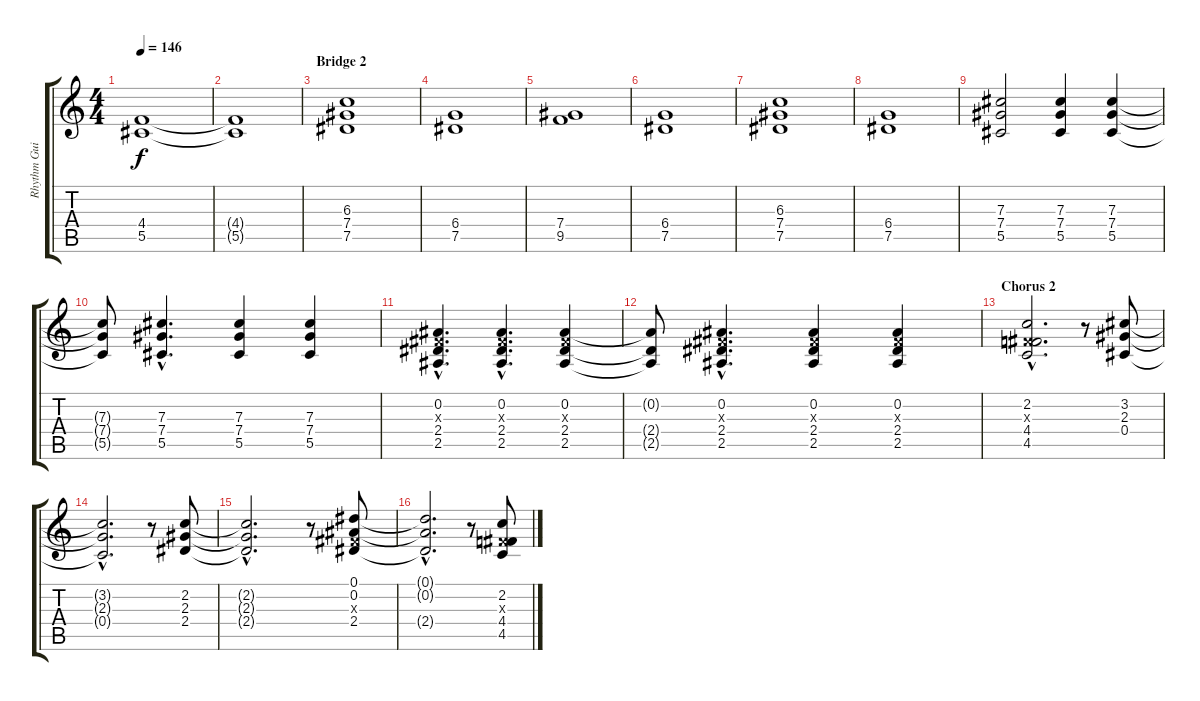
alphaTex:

\track ("Rhythm Guitar" "Rhythm Gui") {instrument distortionguitar}
\staff {score tabs}
\tuning (Eb4 Bb3 Gb3 Db3 Ab2 Eb2) {hide}
\ts (4 4)
\tempo 146
\clef g2
\ks c
(4.4 5.5).1{dy f} |
(4.4{t} 5.5{t}).1 |
\section ("" "Bridge 2")
(6.3 7.4 7.5).1 |
(6.4 7.5).1 |
(7.4 9.5).1 |
(6.4 7.5).1 |
(6.3 7.4 7.5).1 |
(6.4 7.5).1 |
(7.3 7.4 5.5).2 (7.3 7.4 5.5).4 (7.3 7.4 5.5).4 |
(7.3{t} 7.4{t} 5.5{t}).8 (7.3{hac} 7.4{hac} 5.5{hac}).4{d} (7.3 7.4 5.5).4 (7.3 7.4 5.5).4 |
(0.2{hac} 0.3{hac x} 2.4{hac} 2.5{hac}).4{d} (0.2{hac} 0.3{hac x} 2.4{hac} 2.5{hac}).4{d} (0.2 0.3{x} 2.4 2.5).4 |
(0.2{t} 2.4{t} 2.5{t}).8 (0.2{hac} 0.3{hac x} 2.4{hac} 2.5{hac}).4{d} (0.2 0.3{x} 2.4 2.5).4 (0.2 0.3{x} 2.4 2.5).4 |
\section ("" "Chorus 2")
(2.2{hac} 0.3{hac x} 4.4{hac} 4.5{hac}).2{d} r.8 (3.2 2.3 0.4).8 |
(3.2{hac t} 2.3{hac t} 0.4{hac t}).2{d} r.8 (2.2 2.3 2.4).8 |
(2.2{hac t} 2.3{hac t} 2.4{hac t}).2{d} r.8 (0.1 0.2 0.3{x} 2.4).8 |
(0.1{hac t} 0.2{hac t} 2.4{hac t}).2{d} r.8 (2.2 0.3{x} 4.4 4.5).8
